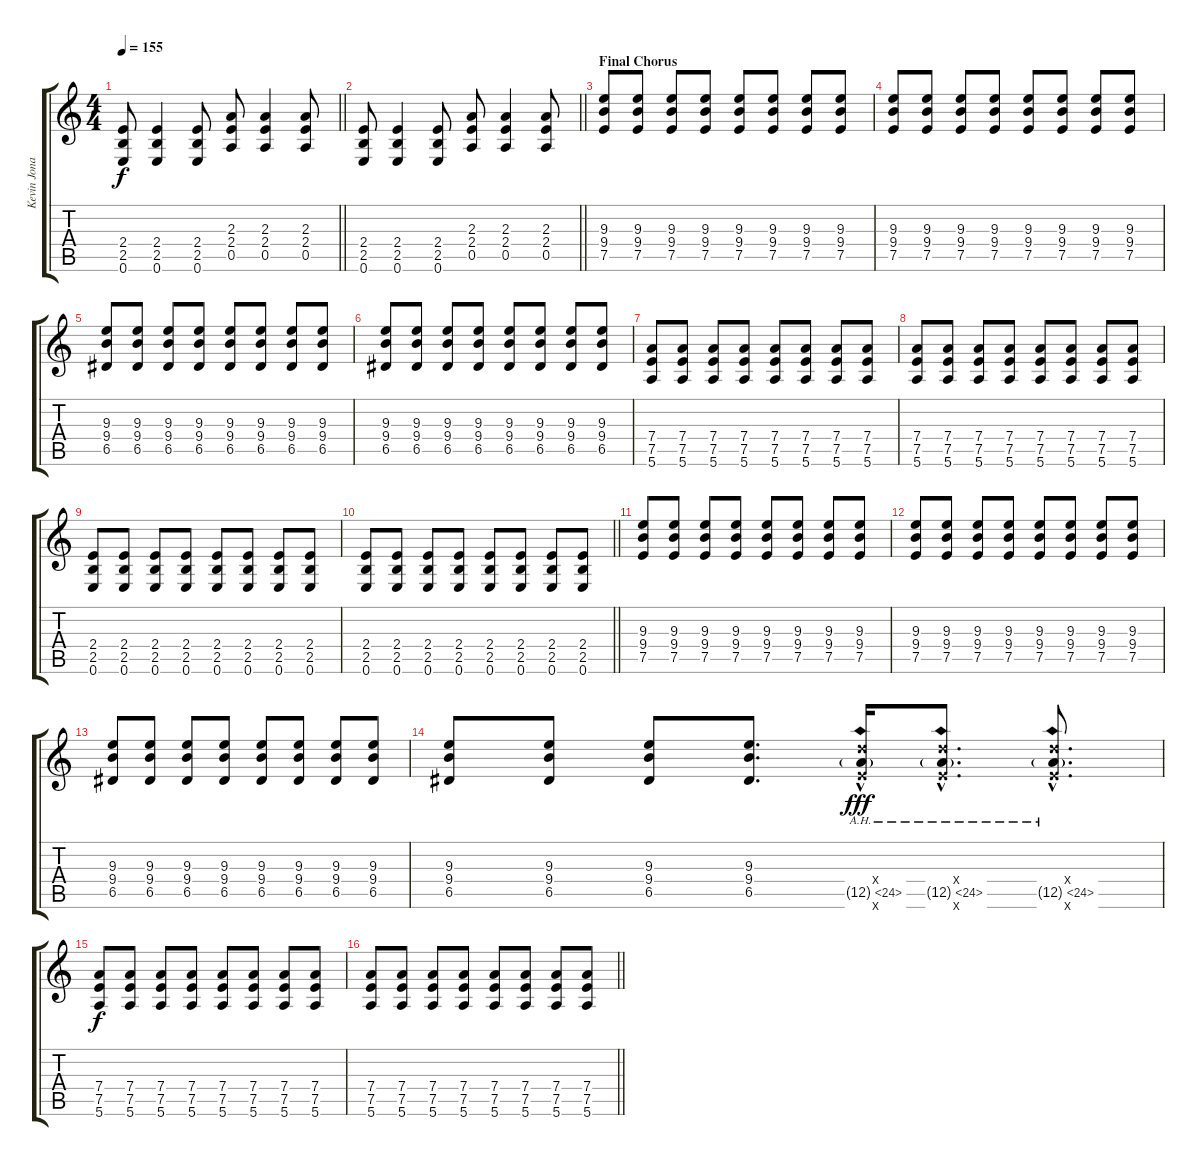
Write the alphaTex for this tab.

\track ("Kevin Jonas - Guitar" "Kevin Jona") {instrument electricguitarjazz}
\staff {score tabs}
\tuning (E4 B3 G3 D3 A2 E2) {hide}
\ts (4 4)
\tempo 155
\clef g2
\barLineRight lightlight
\ks c
(2.4 2.5 0.6).8{dy f} (2.4 2.5 0.6).4 (2.4 2.5 0.6).8 (2.3 2.4 0.5).8 (2.3 2.4 0.5).4 (2.3 2.4 0.5).8 |
\section ("" "")
\barLineRight lightlight
(2.4 2.5 0.6).8 (2.4 2.5 0.6).4 (2.4 2.5 0.6).8 (2.3 2.4 0.5).8 (2.3 2.4 0.5).4 (2.3 2.4 0.5).8 |
\section ("" "Final Chorus")
(9.3 9.4 7.5).8{volume 13 instrument distortionguitar} (9.3 9.4 7.5).8 (9.3 9.4 7.5).8 (9.3 9.4 7.5).8 (9.3 9.4 7.5).8 (9.3 9.4 7.5).8 (9.3 9.4 7.5).8 (9.3 9.4 7.5).8 |
(9.3 9.4 7.5).8 (9.3 9.4 7.5).8 (9.3 9.4 7.5).8 (9.3 9.4 7.5).8 (9.3 9.4 7.5).8 (9.3 9.4 7.5).8 (9.3 9.4 7.5).8 (9.3 9.4 7.5).8 |
(9.3 9.4 6.5).8 (9.3 9.4 6.5).8 (9.3 9.4 6.5).8 (9.3 9.4 6.5).8 (9.3 9.4 6.5).8 (9.3 9.4 6.5).8 (9.3 9.4 6.5).8 (9.3 9.4 6.5).8 |
(9.3 9.4 6.5).8 (9.3 9.4 6.5).8 (9.3 9.4 6.5).8 (9.3 9.4 6.5).8 (9.3 9.4 6.5).8 (9.3 9.4 6.5).8 (9.3 9.4 6.5).8 (9.3 9.4 6.5).8 |
(7.4 7.5 5.6).8 (7.4 7.5 5.6).8 (7.4 7.5 5.6).8 (7.4 7.5 5.6).8 (7.4 7.5 5.6).8 (7.4 7.5 5.6).8 (7.4 7.5 5.6).8 (7.4 7.5 5.6).8 |
(7.4 7.5 5.6).8 (7.4 7.5 5.6).8 (7.4 7.5 5.6).8 (7.4 7.5 5.6).8 (7.4 7.5 5.6).8 (7.4 7.5 5.6).8 (7.4 7.5 5.6).8 (7.4 7.5 5.6).8 |
(2.4 2.5 0.6).8 (2.4 2.5 0.6).8 (2.4 2.5 0.6).8 (2.4 2.5 0.6).8 (2.4 2.5 0.6).8 (2.4 2.5 0.6).8 (2.4 2.5 0.6).8 (2.4 2.5 0.6).8 |
\barLineRight lightlight
(2.4 2.5 0.6).8 (2.4 2.5 0.6).8 (2.4 2.5 0.6).8 (2.4 2.5 0.6).8 (2.4 2.5 0.6).8 (2.4 2.5 0.6).8 (2.4 2.5 0.6).8 (2.4 2.5 0.6).8 |
(9.3 9.4 7.5).8 (9.3 9.4 7.5).8 (9.3 9.4 7.5).8 (9.3 9.4 7.5).8 (9.3 9.4 7.5).8 (9.3 9.4 7.5).8 (9.3 9.4 7.5).8 (9.3 9.4 7.5).8 |
(9.3 9.4 7.5).8 (9.3 9.4 7.5).8 (9.3 9.4 7.5).8 (9.3 9.4 7.5).8 (9.3 9.4 7.5).8 (9.3 9.4 7.5).8 (9.3 9.4 7.5).8 (9.3 9.4 7.5).8 |
(9.3 9.4 6.5).8 (9.3 9.4 6.5).8 (9.3 9.4 6.5).8 (9.3 9.4 6.5).8 (9.3 9.4 6.5).8 (9.3 9.4 6.5).8 (9.3 9.4 6.5).8 (9.3 9.4 6.5).8 |
(9.3 9.4 6.5).8 (9.3 9.4 6.5).8 (9.3 9.4 6.5).8 (9.3 9.4 6.5).8{d} (12.4{hac x} 12.5{ah 12 g} 12.6{hac x}).16{dy fff} (12.4{hac x} 12.5{ah 12 g} 12.6{hac x}).8{d} (12.4{hac x} 12.5{ah 12 g} 12.6{hac x}).8{d} |
(7.4 7.5 5.6).8{dy f} (7.4 7.5 5.6).8 (7.4 7.5 5.6).8 (7.4 7.5 5.6).8 (7.4 7.5 5.6).8 (7.4 7.5 5.6).8 (7.4 7.5 5.6).8 (7.4 7.5 5.6).8 |
\barLineRight lightlight
(7.4 7.5 5.6).8 (7.4 7.5 5.6).8 (7.4 7.5 5.6).8 (7.4 7.5 5.6).8 (7.4 7.5 5.6).8 (7.4 7.5 5.6).8 (7.4 7.5 5.6).8 (7.4 7.5 5.6).8
